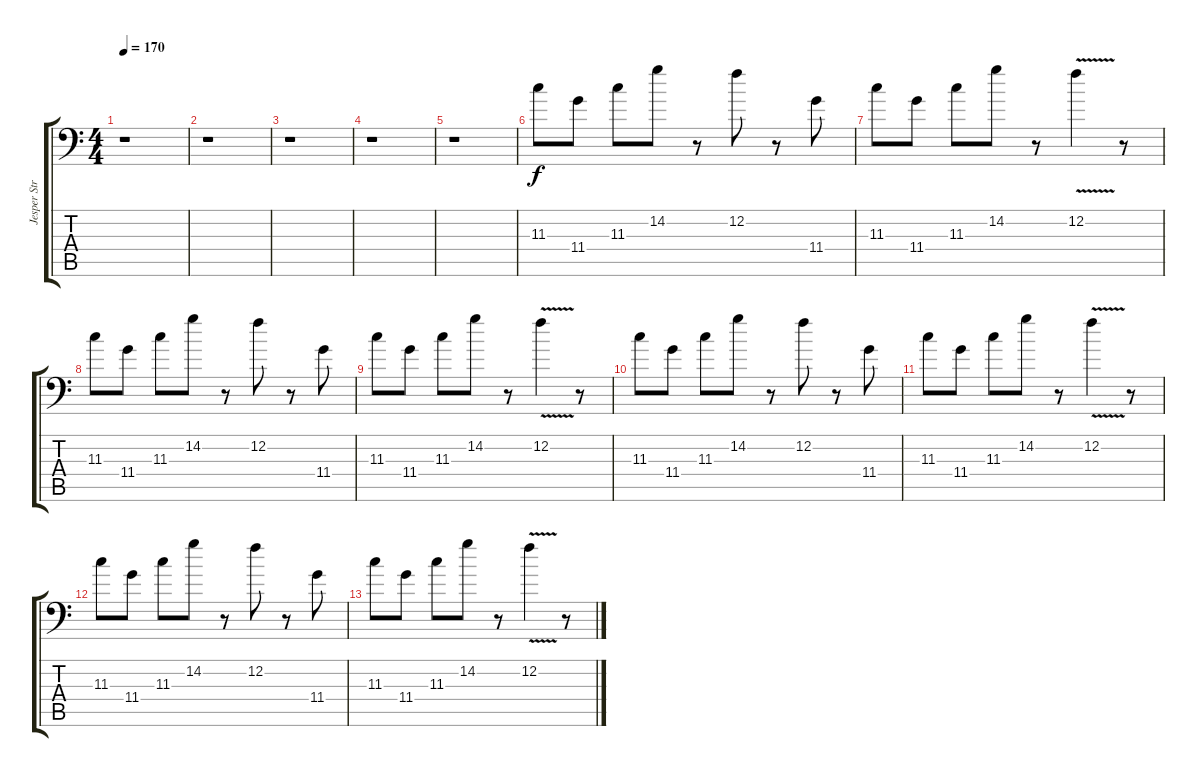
\track ("Jesper Strömblad" "Jesper Str") {instrument distortionguitar}
\staff {score tabs}
\tuning (Bb3 F3 Db3 Ab2 Eb2 Bb1) {hide}
\ts (4 4)
\tempo 170
\clef f4
\ks c
r.1{dy f} |
r.1 |
r.1 |
r.1 |
r.1 |
11.3.8 11.4.8 11.3.8 14.2.8 r.8 12.2.8 r.8 11.4.8 |
11.3.8 11.4.8 11.3.8 14.2.8 r.8 12.2{v}.4 r.8 |
11.3.8 11.4.8 11.3.8 14.2.8 r.8 12.2.8 r.8 11.4.8 |
11.3.8 11.4.8 11.3.8 14.2.8 r.8 12.2{v}.4 r.8 |
11.3.8 11.4.8 11.3.8 14.2.8 r.8 12.2.8 r.8 11.4.8 |
11.3.8 11.4.8 11.3.8 14.2.8 r.8 12.2{v}.4 r.8 |
11.3.8 11.4.8 11.3.8 14.2.8 r.8 12.2.8 r.8 11.4.8 |
11.3.8 11.4.8 11.3.8 14.2.8 r.8 12.2{v}.4 r.8
